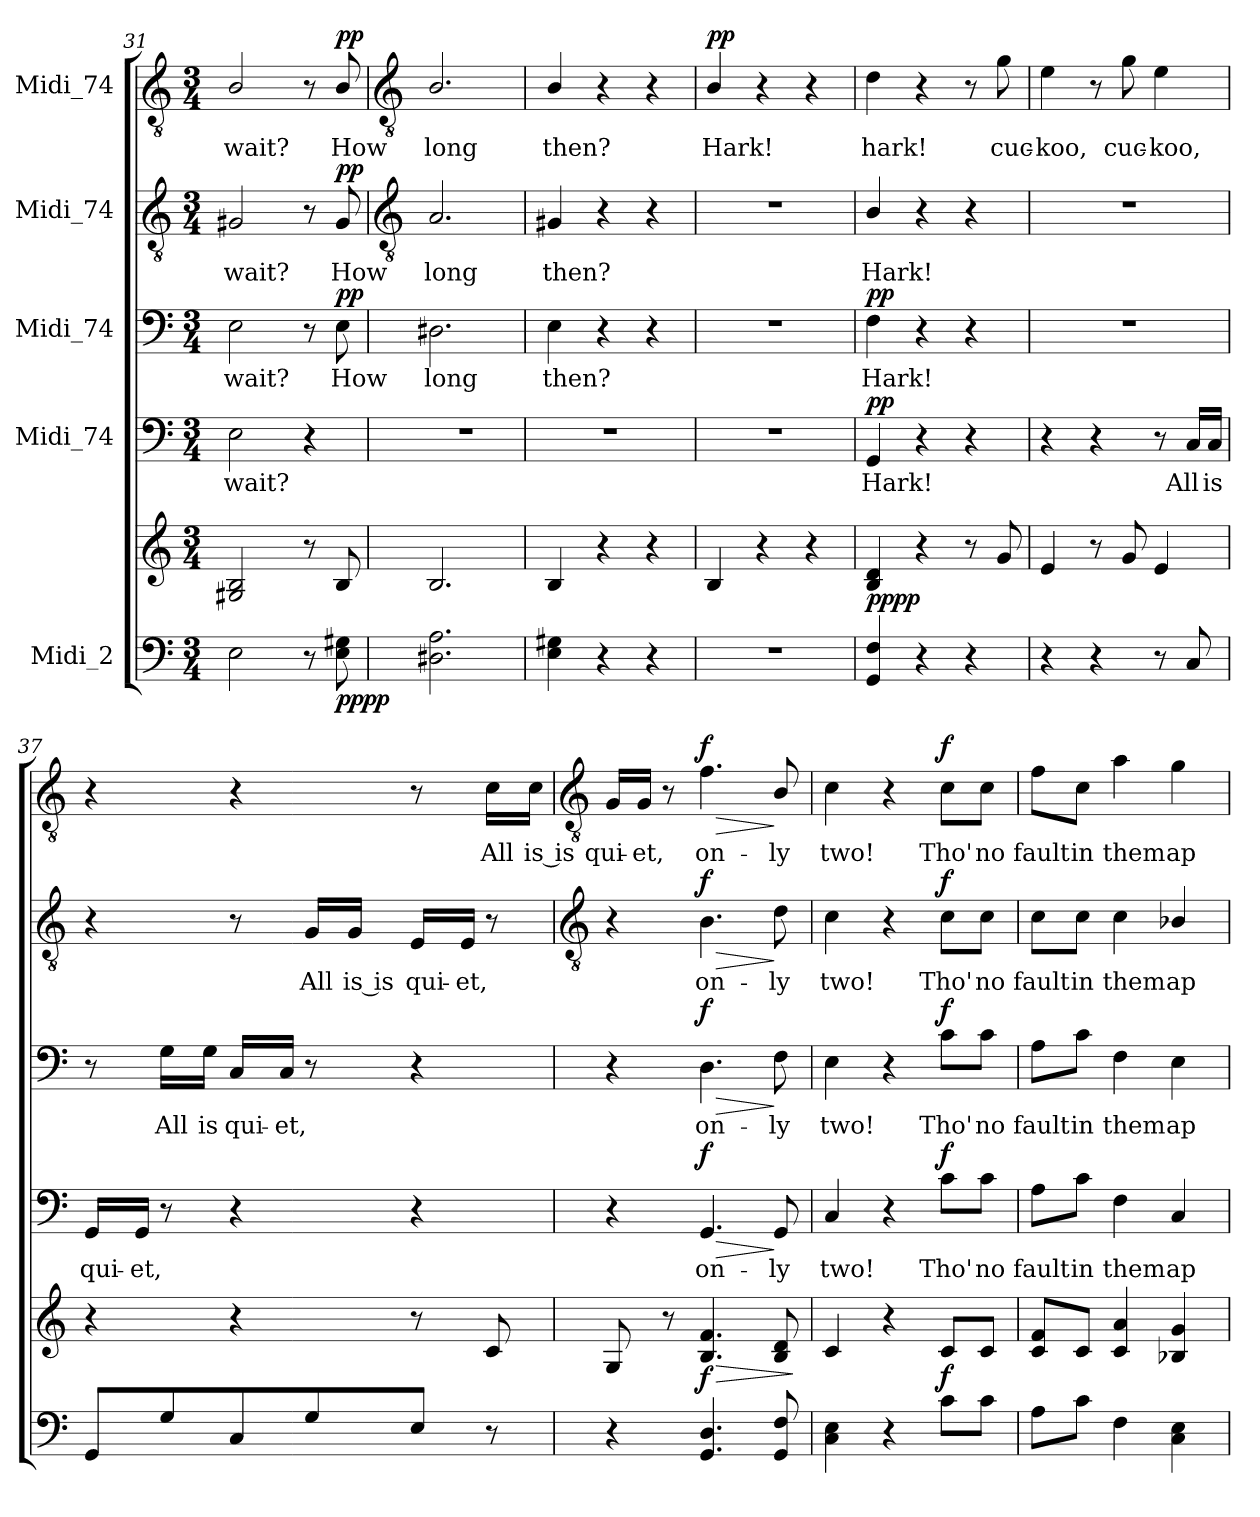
**kern	**kern	**dynam	**kern	**text	**dynam	**kern	**text	**dynam	**kern	**text	**dynam	**kern	**text	**dynam
*part5	*part5	*part5	*part4	*part4	*part4	*part3	*part3	*part3	*part2	*part2	*part2	*part1	*part1	*part1
*staff6	*staff5	*staff5/6	*staff4	*staff4	*staff4	*staff3	*staff3	*staff3	*staff2	*staff2	*staff2	*staff1	*staff1	*staff1
*I"Midi_2	*	*	*I"Midi_74	*	*	*I"Midi_74	*	*	*I"Midi_74	*	*	*I"Midi_74	*	*
*clefF4	*clefG2	*	*clefF4	*	*	*clefF4	*	*	*clefGv2	*	*	*clefGv2	*	*
*k[]	*k[]	*	*k[]	*	*	*k[]	*	*	*k[]	*	*	*k[]	*	*
*C:	*C:	*	*C:	*	*	*C:	*	*	*C:	*	*	*C:	*	*
*M3/4	*M3/4	*	*M3/4	*	*	*M3/4	*	*	*M3/4	*	*	*M3/4	*	*
=31	=31	=31	=31	=31	=31	=31	=31	=31	=31	=31	=31	=31	=31	=31
!	!	!	!	!LO:LY:b	!	!	!LO:LY:b	!	!	!LO:LY:b	!	!	!LO:LY:b	!
2E	2G#X 2B	.	2E	wait?	.	2E	wait?	.	2G#X/	wait?	.	2B/	wait?	.
8r	8r	.	4r	.	.	8r	.	.	8r	.	.	8r	.	.
!	!	!LO:DY:b=2	!	!	!	!	!LO:LY:b	!	!	!LO:LY:b	!	!	!LO:LY:b	!
!	!	!LO:DY:n=1:b	!	!	!	!	!	!LO:DY:b	!	!	!LO:DY:b	!	!	!LO:DY:b
8E\ 8G#X\	8B	pp pp	.	.	.	8E	How	pp	8G#	How	pp	8B/	How	pp
!!LO:LB:g=z
=32	=32	=32	=32	=32	=32	=32	=32	=32	=32	=32	=32	=32	=32	=32
*	*	*	*	*	*	*	*	*	*clefGv2	*	*	*clefGv2	*	*
!	!	!	!LO:N:vis=1	!	!	!	!LO:LY:b	!	!	!LO:LY:b	!	!	!LO:LY:b	!
2.D#X 2.A	2.B	.	2.r	.	.	2.D#X\	long	.	2.A	long	.	2.B/	long	.
=33	=33	=33	=33	=33	=33	=33	=33	=33	=33	=33	=33	=33	=33	=33
!	!	!	!LO:N:vis=1	!	!	!	!LO:LY:b	!	!	!LO:LY:b	!	!	!LO:LY:b	!
4E 4G#X	4B	.	2.r	.	.	4E	then?	.	4G#X	then?	.	4B/	then?	.
4r	4r	.	.	.	.	4r	.	.	4r	.	.	4r	.	.
4r	4r	.	.	.	.	4r	.	.	4r	.	.	4r	.	.
=34	=34	=34	=34	=34	=34	=34	=34	=34	=34	=34	=34	=34	=34	=34
!LO:N:vis=1	!	!	!LO:N:vis=1	!	!	!LO:N:vis=1	!	!	!LO:N:vis=1	!	!	!	!LO:LY:b	!LO:DY:b
2.r	4B	.	2.r	.	.	2.r	.	.	2.r	.	.	4B/	Hark!	pp
.	4r	.	.	.	.	.	.	.	.	.	.	4r	.	.
.	4r	.	.	.	.	.	.	.	.	.	.	4r	.	.
=35	=35	=35	=35	=35	=35	=35	=35	=35	=35	=35	=35	=35	=35	=35
!	!	!LO:DY:a=2	!	!LO:LY:b	!	!	!LO:LY:b	!	!	!LO:LY:b	!	!	!LO:LY:b	!
!	!	!LO:DY:n=1:b=2	!	!	!LO:DY:b	!	!	!LO:DY:b	!	!	!	!	!	!
4GG/ 4F/	4B 4d	pp pp	4GG	Hark!	pp	4F	Hark!	pp	4B/	Hark!	.	4d	hark!	.
4r	4r	.	4r	.	.	4r	.	.	4r	.	.	4r	.	.
4r	8r	.	4r	.	.	4r	.	.	4r	.	.	8r	.	.
!	!	!	!	!	!	!	!	!	!	!	!	!	!LO:LY:b	!
.	8g	.	.	.	.	.	.	.	.	.	.	8g	cuc-	.
=36	=36	=36	=36	=36	=36	=36	=36	=36	=36	=36	=36	=36	=36	=36
!	!	!	!	!	!	!LO:N:vis=1	!	!	!LO:N:vis=1	!	!	!	!LO:LY:b	!
4r	4e	.	4r	.	.	2.r	.	.	2.r	.	.	4e	-koo,	.
4r	8r	.	4r	.	.	.	.	.	.	.	.	8r	.	.
!	!	!	!	!	!	!	!	!	!	!	!	!	!LO:LY:b	!
.	8g	.	.	.	.	.	.	.	.	.	.	8g	cuc-	.
!	!	!	!	!	!	!	!	!	!	!	!	!	!LO:LY:b	!
8r	4e	.	8r	.	.	.	.	.	.	.	.	4e	-koo,	.
!	!	!	!	!LO:LY:b	!	!	!	!	!	!	!	!	!	!
8C	.	.	16C/LL	All	.	.	.	.	.	.	.	.	.	.
!	!	!	!	!LO:LY:b	!	!	!	!	!	!	!	!	!	!
.	.	.	16C/JJ	is	.	.	.	.	.	.	.	.	.	.
=37	=37	=37	=37	=37	=37	=37	=37	=37	=37	=37	=37	=37	=37	=37
!	!	!	!	!LO:LY:b	!	!	!	!	!	!	!	!	!	!
8GGL	4r	.	16GG/LL	qui-	.	8r	.	.	4r	.	.	4r	.	.
!	!	!	!	!LO:LY:b	!	!	!	!	!	!	!	!	!	!
.	.	.	16GG/JJ	-et,	.	.	.	.	.	.	.	.	.	.
!	!	!	!	!	!	!	!LO:LY:b	!	!	!	!	!	!	!
8G	.	.	8r	.	.	16G\LL	All	.	.	.	.	.	.	.
!	!	!	!	!	!	!	!LO:LY:b	!	!	!	!	!	!	!
.	.	.	.	.	.	16G\JJ	is	.	.	.	.	.	.	.
!	!	!	!	!	!	!	!LO:LY:b	!	!	!	!	!	!	!
8C	4r	.	4r	.	.	16C/LL	qui-	.	8r	.	.	4r	.	.
!	!	!	!	!	!	!	!LO:LY:b	!	!	!	!	!	!	!
.	.	.	.	.	.	16C/JJ	-et,	.	.	.	.	.	.	.
!	!	!	!	!	!	!	!	!	!	!LO:LY:b	!	!	!	!
8G	.	.	.	.	.	8r	.	.	16G/LL	All	.	.	.	.
!	!	!	!	!	!	!	!	!	!	!LO:LY:b	!	!	!	!
.	.	.	.	.	.	.	.	.	16G/JJ	is is	.	.	.	.
!	!	!	!	!	!	!	!	!	!	!LO:LY:b	!	!	!	!
8EJ	8r	.	4r	.	.	4r	.	.	16E/LL	qui-	.	8r	.	.
!	!	!	!	!	!	!	!	!	!	!LO:LY:b	!	!	!	!
.	.	.	.	.	.	.	.	.	16E/JJ	-et,	.	.	.	.
!	!	!	!	!	!	!	!	!	!	!	!	!	!LO:LY:b	!
8r	8c	.	.	.	.	.	.	.	8r	.	.	16c\LL	All	.
!	!	!	!	!	!	!	!	!	!	!	!	!	!LO:LY:b	!
.	.	.	.	.	.	.	.	.	.	.	.	16c\JJ	is is	.
!!LO:LB:g=z
=38	=38	=38	=38	=38	=38	=38	=38	=38	=38	=38	=38	=38	=38	=38
*	*	*	*	*	*	*	*	*	*clefGv2	*	*	*clefGv2	*	*
!	!	!	!	!	!	!	!	!	!	!	!	!	!LO:LY:b	!
4r	8G	.	4r	.	.	4r	.	.	4r	.	.	16G/LL	qui-	.
!	!	!	!	!	!	!	!	!	!	!	!	!	!LO:LY:b	!
.	.	.	.	.	.	.	.	.	.	.	.	16G/JJ	-et,	.
.	8r	.	.	.	.	.	.	.	.	.	.	8r	.	.
!	!	!LO:HP:b	!	!LO:LY:b	!LO:HP:b	!	!LO:LY:b	!LO:HP:b	!	!LO:LY:b	!LO:HP:b	!	!LO:LY:b	!LO:HP:b
!	!	!LO:DY:n=1:b	!	!	!LO:DY:n=1:b	!	!	!LO:DY:n=1:b	!	!	!LO:DY:n=1:b	!	!	!LO:DY:n=1:b
4.GG 4.D	4.B 4.f	> f	4.GG	on-	> f	4.D	on-	> f	4.B	on-	> f	4.f	on-	> f
!	!	!	!	!LO:LY:b	!	!	!LO:LY:b	!	!	!LO:LY:b	!	!	!LO:LY:b	!
8GG 8F	8B 8d	.	8GG	-ly	]	8F	-ly	]	8d	-ly	]	8B/	-ly	]
.	.	]	.	.	.	.	.	.	.	.	.	.	.	.
=39	=39	=39	=39	=39	=39	=39	=39	=39	=39	=39	=39	=39	=39	=39
!	!	!	!	!LO:LY:b	!	!	!LO:LY:b	!	!	!LO:LY:b	!	!	!LO:LY:b	!
4C 4E	4c	.	4C	two!	.	4E	two!	.	4c	two!	.	4c	two!	.
4r	4r	.	4r	.	.	4r	.	.	4r	.	.	4r	.	.
!	!	!LO:DY:a=2	!	!LO:LY:b	!LO:DY:b	!	!LO:LY:b	!LO:DY:b	!	!LO:LY:b	!LO:DY:b	!	!LO:LY:b	!LO:DY:b
8cL	8cL	f	8c\L	Tho'	f	8c\L	Tho'	f	8c\L	Tho'	f	8c\L	Tho'	f
!	!	!	!	!LO:LY:b	!	!	!LO:LY:b	!	!	!LO:LY:b	!	!	!LO:LY:b	!
8cJ	8cJ	.	8c\J	no	.	8c\J	no	.	8c\J	no	.	8c\J	no	.
=40	=40	=40	=40	=40	=40	=40	=40	=40	=40	=40	=40	=40	=40	=40
!	!	!	!	!LO:LY:b	!	!	!LO:LY:b	!	!	!LO:LY:b	!	!	!LO:LY:b	!
8AL	8c 8fL	.	8A\L	fault	.	8A\L	fault	.	8c\L	fault	.	8f\L	fault	.
!	!	!	!	!LO:LY:b	!	!	!LO:LY:b	!	!	!LO:LY:b	!	!	!LO:LY:b	!
8cJ	8cJ	.	8c\J	in	.	8c\J	in	.	8c\J	in	.	8c\J	in	.
!	!	!	!	!LO:LY:b	!	!	!LO:LY:b	!	!	!LO:LY:b	!	!	!LO:LY:b	!
4F	4c 4a	.	4F	them	.	4F	them	.	4c	them	.	4a	them	.
!	!	!	!	!LO:LY:b	!	!	!LO:LY:b	!	!	!LO:LY:b	!	!	!LO:LY:b	!
4C 4E	4B-X 4g	.	4C	ap-	.	4E	ap-	.	4B-X/	ap-	.	4g	ap-	.
=	=	=	=	=	=	=	=	=	=	=	=	=	=	=
*-	*-	*-	*-	*-	*-	*-	*-	*-	*-	*-	*-	*-	*-	*-
